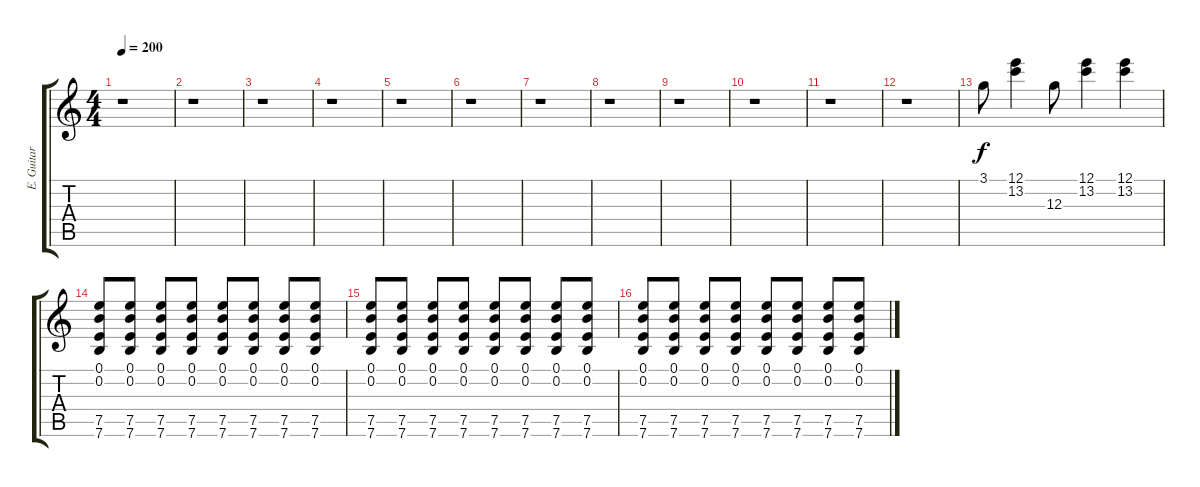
\track ("E. Guitar" "E. Guitar") {instrument distortionguitar}
\staff {score tabs}
\tuning (E4 B3 G3 D3 A2 E2) {hide}
\ts (4 4)
\tempo 200
\clef g2
\ks c
r.1{dy f} |
r.1 |
r.1 |
r.1 |
r.1 |
r.1 |
r.1 |
r.1 |
r.1 |
r.1 |
r.1 |
r.1 |
3.1.8 (12.1 13.2).4 12.3.8 (12.1 13.2).4 (12.1 13.2).4 |
(0.1 0.2 7.5 7.6).8 (0.1 0.2 7.5 7.6).8 (0.1 0.2 7.5 7.6).8 (0.1 0.2 7.5 7.6).8 (0.1 0.2 7.5 7.6).8 (0.1 0.2 7.5 7.6).8 (0.1 0.2 7.5 7.6).8 (0.1 0.2 7.5 7.6).8 |
(0.1 0.2 7.5 7.6).8 (0.1 0.2 7.5 7.6).8 (0.1 0.2 7.5 7.6).8 (0.1 0.2 7.5 7.6).8 (0.1 0.2 7.5 7.6).8 (0.1 0.2 7.5 7.6).8 (0.1 0.2 7.5 7.6).8 (0.1 0.2 7.5 7.6).8 |
(0.1 0.2 7.5 7.6).8 (0.1 0.2 7.5 7.6).8 (0.1 0.2 7.5 7.6).8 (0.1 0.2 7.5 7.6).8 (0.1 0.2 7.5 7.6).8 (0.1 0.2 7.5 7.6).8 (0.1 0.2 7.5 7.6).8 (0.1 0.2 7.5 7.6).8
